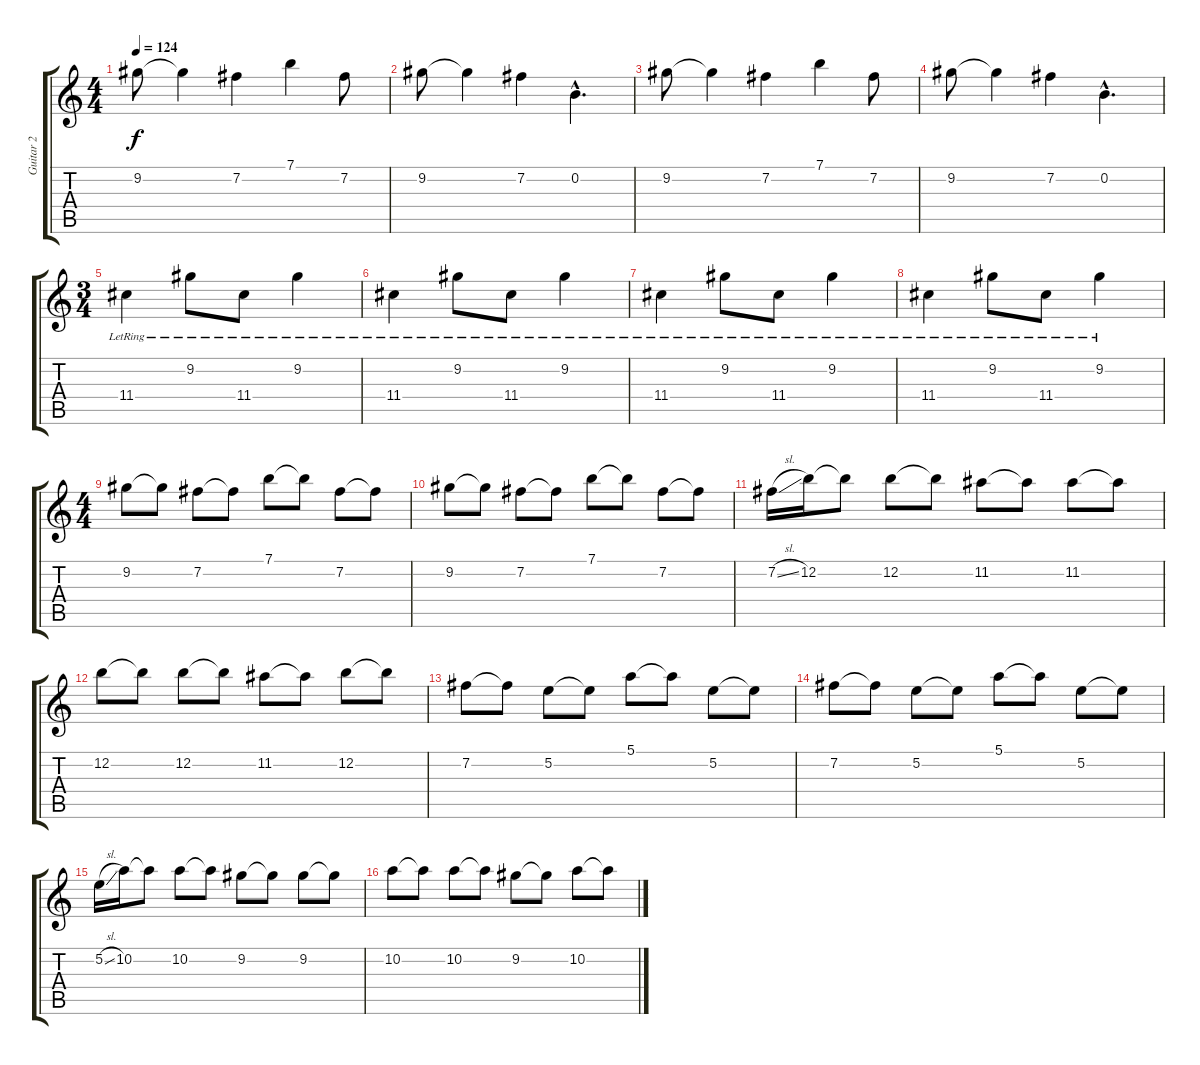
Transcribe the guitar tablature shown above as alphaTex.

\track ("Guitar 2" "Guitar 2") {instrument electricguitarclean}
\staff {score tabs}
\tuning (E4 B3 G3 D3 A2 E2) {hide}
\ts (4 4)
\tempo 124
\clef g2
\ks c
9.2.8{dy f} 9.2{t}.4 7.2.4 7.1.4 7.2.8 |
9.2.8 9.2{t}.4 7.2.4 0.2{hac}.4{d} |
9.2.8 9.2{t}.4 7.2.4 7.1.4 7.2.8 |
9.2.8 9.2{t}.4 7.2.4 0.2{hac}.4{d} |
\ts (3 4)
11.4{lr}.4 9.2{lr}.8 11.4{lr}.8 9.2{lr}.4 |
11.4{lr}.4 9.2{lr}.8 11.4{lr}.8 9.2{lr}.4 |
11.4{lr}.4 9.2{lr}.8 11.4{lr}.8 9.2{lr}.4 |
11.4{lr}.4 9.2{lr}.8 11.4{lr}.8 9.2{lr}.4 |
\ts (4 4)
9.2.8{volume 13} 9.2{t}.8 7.2.8 7.2{t}.8 7.1.8 7.1{t}.8 7.2.8 7.2{t}.8 |
9.2.8 9.2{t}.8 7.2.8 7.2{t}.8 7.1.8 7.1{t}.8 7.2.8 7.2{t}.8 |
7.2{sl}.16 12.2.16 12.2{t}.8 12.2.8 12.2{t}.8 11.2.8 11.2{t}.8 11.2.8 11.2{t}.8 |
12.2.8 12.2{t}.8 12.2.8 12.2{t}.8 11.2.8 11.2{t}.8 12.2.8 12.2{t}.8 |
7.2.8 7.2{t}.8 5.2.8 5.2{t}.8 5.1.8 5.1{t}.8 5.2.8 5.2{t}.8 |
7.2.8 7.2{t}.8 5.2.8 5.2{t}.8 5.1.8 5.1{t}.8 5.2.8 5.2{t}.8 |
5.2{sl}.16 10.2.16 10.2{t}.8 10.2.8 10.2{t}.8 9.2.8 9.2{t}.8 9.2.8 9.2{t}.8 |
10.2.8 10.2{t}.8 10.2.8 10.2{t}.8 9.2.8 9.2{t}.8 10.2.8 10.2{t}.8
